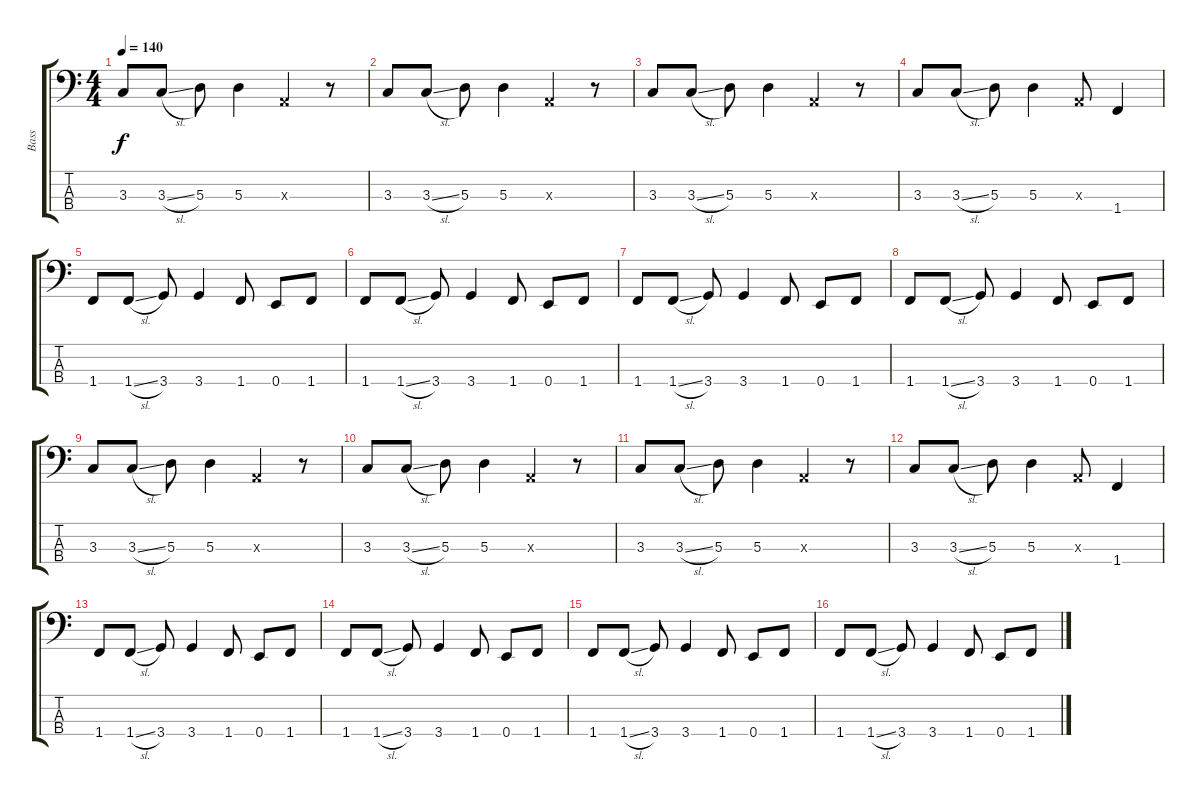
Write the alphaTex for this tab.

\track ("Bass" "Bass") {instrument electricbasspick}
\staff {score tabs}
\tuning (G2 D2 A1 E1) {hide}
\ts (4 4)
\tempo 140
\clef f4
\ks c
3.3.8{dy f} 3.3{sl}.8 5.3.8 5.3.4 0.3{x}.4 r.8 |
3.3.8 3.3{sl}.8 5.3.8 5.3.4 0.3{x}.4 r.8 |
3.3.8 3.3{sl}.8 5.3.8 5.3.4 0.3{x}.4 r.8 |
3.3.8 3.3{sl}.8 5.3.8 5.3.4 0.3{x}.8 1.4.4 |
1.4.8 1.4{sl}.8 3.4.8 3.4.4 1.4.8 0.4.8 1.4.8 |
1.4.8 1.4{sl}.8 3.4.8 3.4.4 1.4.8 0.4.8 1.4.8 |
1.4.8 1.4{sl}.8 3.4.8 3.4.4 1.4.8 0.4.8 1.4.8 |
1.4.8 1.4{sl}.8 3.4.8 3.4.4 1.4.8 0.4.8 1.4.8 |
3.3.8 3.3{sl}.8 5.3.8 5.3.4 0.3{x}.4 r.8 |
3.3.8 3.3{sl}.8 5.3.8 5.3.4 0.3{x}.4 r.8 |
3.3.8 3.3{sl}.8 5.3.8 5.3.4 0.3{x}.4 r.8 |
3.3.8 3.3{sl}.8 5.3.8 5.3.4 0.3{x}.8 1.4.4 |
1.4.8 1.4{sl}.8 3.4.8 3.4.4 1.4.8 0.4.8 1.4.8 |
1.4.8 1.4{sl}.8 3.4.8 3.4.4 1.4.8 0.4.8 1.4.8 |
1.4.8 1.4{sl}.8 3.4.8 3.4.4 1.4.8 0.4.8 1.4.8 |
1.4.8 1.4{sl}.8 3.4.8 3.4.4 1.4.8 0.4.8 1.4.8
